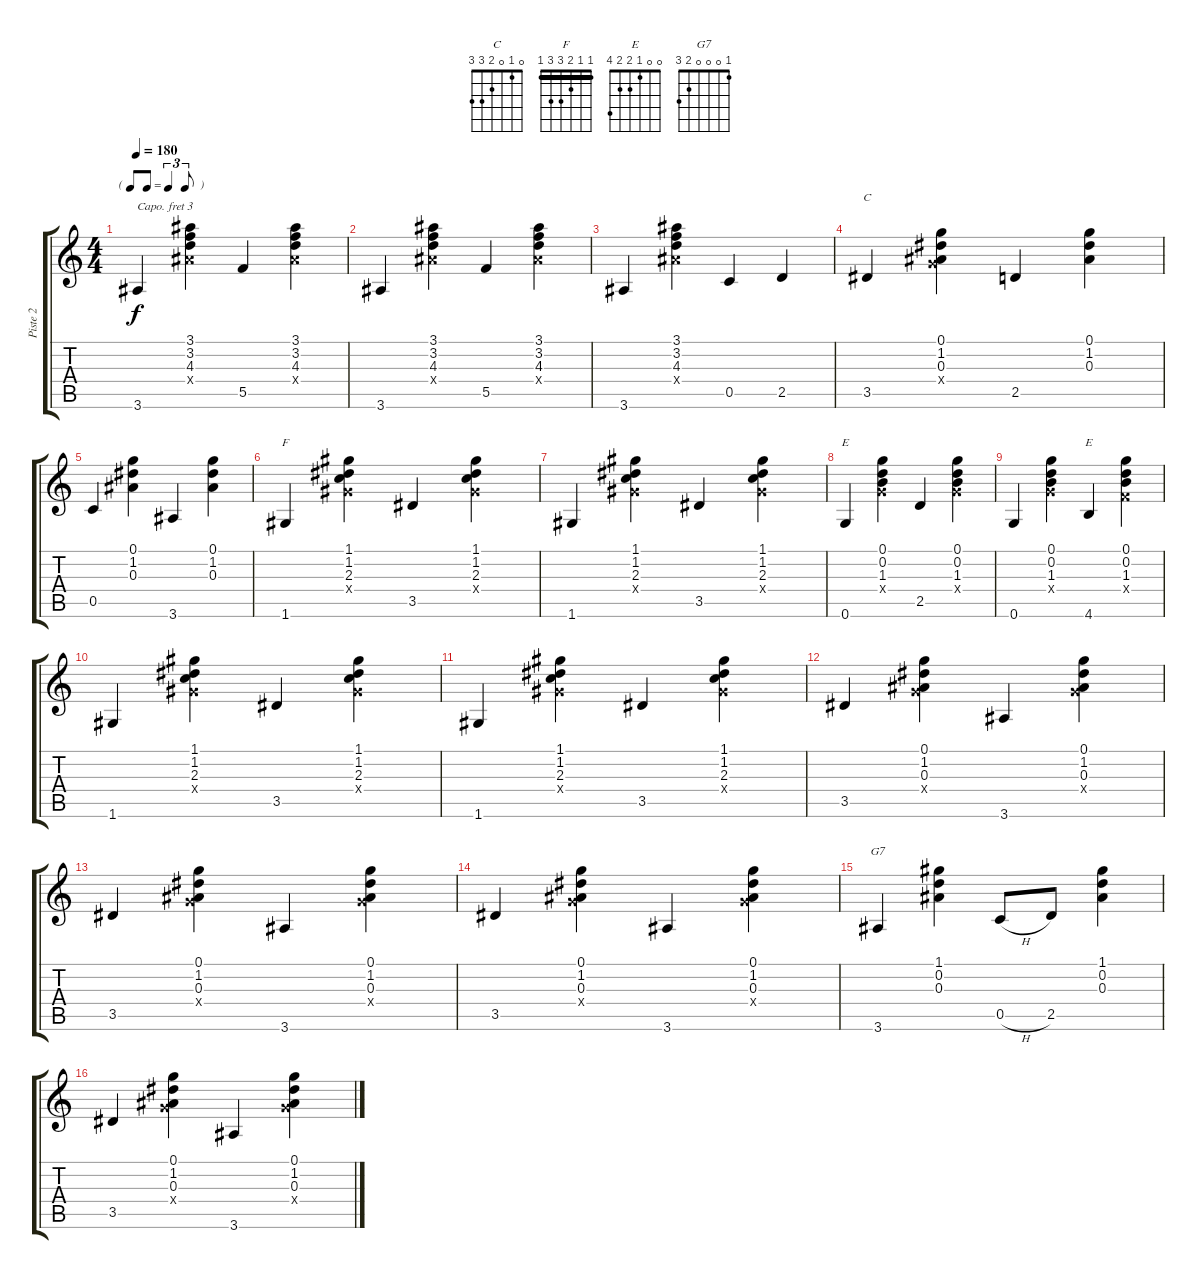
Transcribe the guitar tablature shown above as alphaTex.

\track ("Piste 2" "Piste 2") {instrument electricbasspick}
\staff {score tabs}
\capo 3
\tuning (E4 B3 G3 D3 A2 E2) {hide}
\chord ("C" 0 1 0 2 3 3)
\chord ("F" 1 1 2 3 3 1) {barre 1}
\chord ("E" 0 0 1 2 2 0)
\chord ("E" 0 0 1 2 2 4)
\chord ("G7" 1 0 0 0 2 3)
\ts (4 4)
\tf triplet8th
\tempo 180
\clef g2
\ks c
3.6.4{dy f} (3.1 3.2 4.3 5.4{x}).4 5.5.4 (3.1 3.2 4.3 5.4{x}).4 |
3.6.4 (3.1 3.2 4.3 5.4{x}).4 5.5.4 (3.1 3.2 4.3 5.4{x}).4 |
3.6.4 (3.1 3.2 4.3 5.4{x}).4 0.5.4 2.5.4 |
3.5.4{ch "C"} (0.1 1.2 0.3 2.4{x}).4 2.5.4 (0.1 1.2 0.3).4 |
0.5.4 (0.1 1.2 0.3).4 3.6.4 (0.1 1.2 0.3).4 |
1.6.4{ch "F"} (1.1 1.2 2.3 3.4{x}).4 3.5.4 (1.1 1.2 2.3 3.4{x}).4 |
1.6.4 (1.1 1.2 2.3 3.4{x}).4 3.5.4 (1.1 1.2 2.3 3.4{x}).4 |
0.6.4{ch "E"} (0.1 0.2 1.3 2.4{x}).4 2.5.4 (0.1 0.2 1.3 2.4{x}).4 |
0.6.4 (0.1 0.2 1.3 2.4{x}).4 4.6.4{ch "E"} (0.1 0.2 1.3 0.4{x}).4 |
1.6.4 (1.1 1.2 2.3 3.4{x}).4 3.5.4 (1.1 1.2 2.3 3.4{x}).4 |
1.6.4 (1.1 1.2 2.3 3.4{x}).4 3.5.4 (1.1 1.2 2.3 3.4{x}).4 |
3.5.4 (0.1 1.2 0.3 2.4{x}).4 3.6.4 (0.1 1.2 0.3 2.4{x}).4 |
3.5.4 (0.1 1.2 0.3 2.4{x}).4 3.6.4 (0.1 1.2 0.3 2.4{x}).4 |
3.5.4 (0.1 1.2 0.3 2.4{x}).4 3.6.4 (0.1 1.2 0.3 2.4{x}).4 |
3.6.4{ch "G7"} (1.1 0.2 0.3).4 0.5{h}.8 2.5.8 (1.1 0.2 0.3).4 |
3.5.4 (0.1 1.2 0.3 2.4{x}).4 3.6.4 (0.1 1.2 0.3 2.4{x}).4
